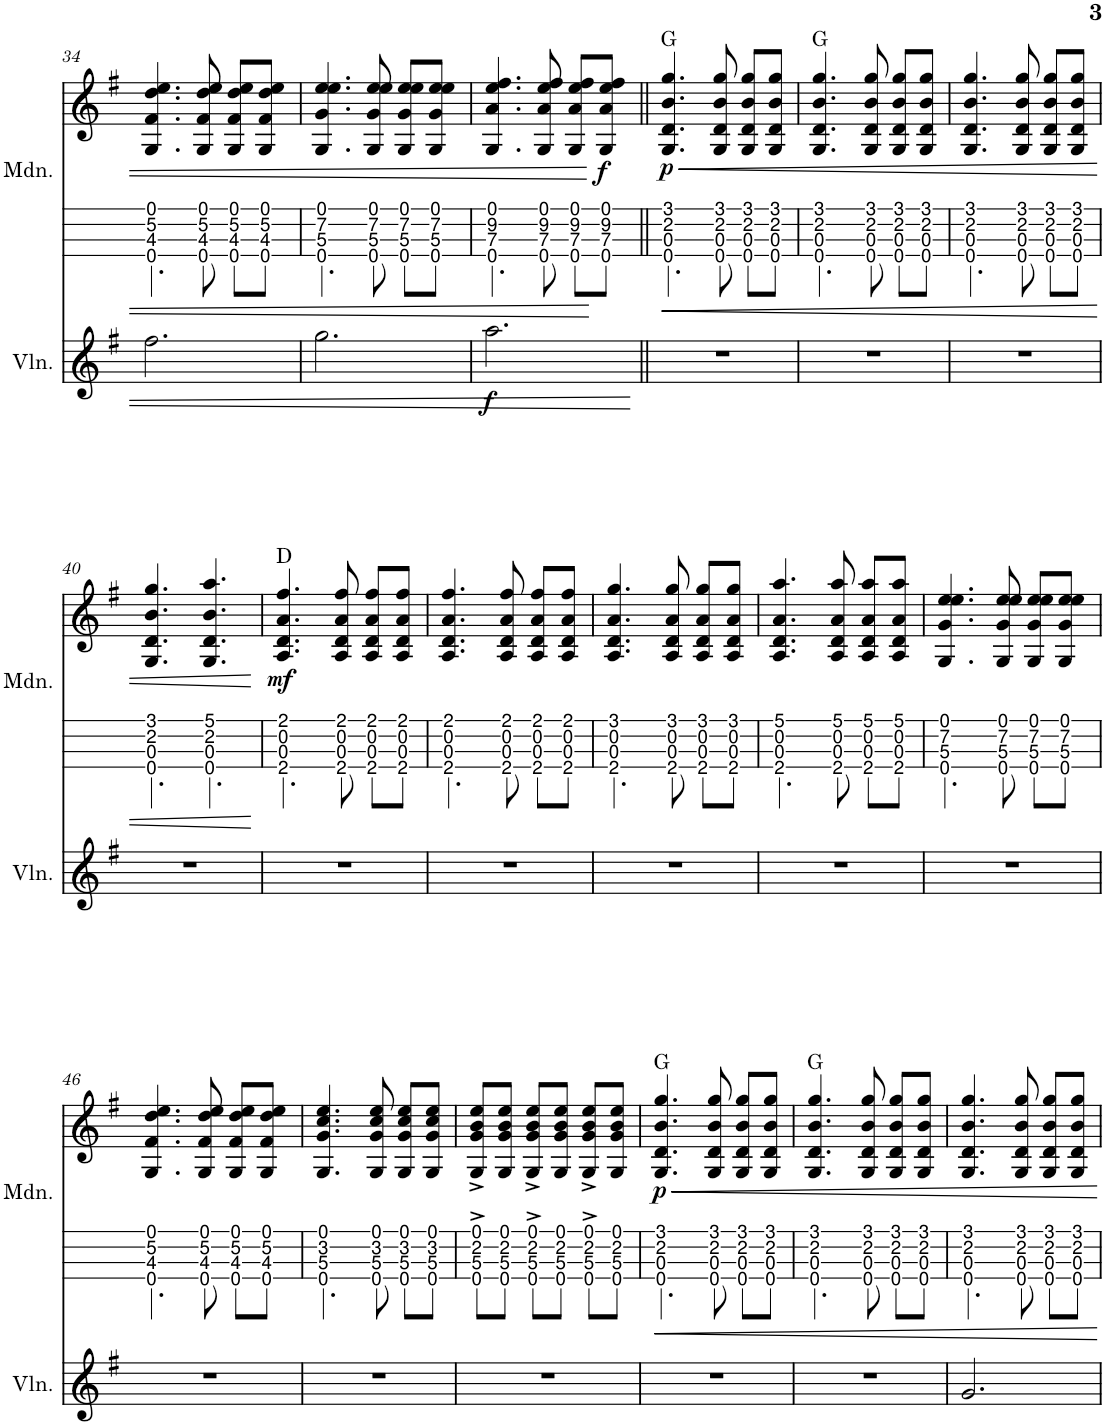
**kern	**dynam	**kern	**kern	**dynam	**harte
*part2	*part2	*part1	*part1	*part1	*part1
*staff3	*staff3	*staff2	*staff1	*staff1/2	*
*I"Violin	*	*I"Mandolin	*	*	*
*I'Vln.	*	*I'Mdn.	*	*	*
!!LO:PB:g=z
*clefG2	*	*	*clefG2	*	*
*k[f#]	*	*k[f#]	*k[f#]	*	*
*M3/4	*	*M3/4	*M3/4	*	*
=34	=34	=34	=34	=34	=34
2.ff#\	.	4.G\ 4.f#\ 4.dd\ 4.ee\	4.G/ 4.f#/ 4.dd/ 4.ee/	.	.
.	.	8G\ 8f#\ 8dd\ 8ee\	8G/ 8f#/ 8dd/ 8ee/	.	.
.	.	8G\ 8f#\ 8dd\ 8ee\L	8G/ 8f#/ 8dd/ 8ee/L	.	.
.	.	8G\ 8f#\ 8dd\ 8ee\J	8G/ 8f#/ 8dd/ 8ee/J	.	.
=35	=35	=35	=35	=35	=35
2.gg\	.	4.G\ 4.g\ 4.ee\ 4.ee\	4.G/ 4.g/ 4.ee/ 4.ee/	.	.
.	.	8G\ 8g\ 8ee\ 8ee\	8G/ 8g/ 8ee/ 8ee/	.	.
.	.	8G\ 8g\ 8ee\ 8ee\L	8G/ 8g/ 8ee/ 8ee/L	.	.
.	.	8G\ 8g\ 8ee\ 8ee\J	8G/ 8g/ 8ee/ 8ee/J	.	.
=36	=36	=36	=36	=36	=36
!	!LO:DY:b	!	!	!	!
2.aa\	f	4.G\ 4.a\ 4.ff#\ 4.ee\	4.G/ 4.a/ 4.ee/ 4.ff#/	.	.
.	.	8G\ 8a\ 8ff#\ 8ee\	8G/ 8a/ 8ee/ 8ff#/	.	.
.	.	8G\ 8a\ 8ff#\ 8ee\L	8G/ 8a/ 8ee/ 8ff#/L	.	.
!	!	!	!	!LO:DY:b	!
.	.	8G\ 8a\ 8ff#\ 8ee\J	8G/ 8a/ 8ee/ 8ff#/J	f	.
=37||	=37||	=37||	=37||	=37||	=37||
!	!	!	!	!LO:HP:b	!
!	!	!	!	!LO:DY:n=1:b	!
2.r	.	4.G\ 4.d\ 4.b\ 4.gg\	4.G/ 4.d/ 4.b/ 4.gg/	< p	G:maj
.	.	8G\ 8d\ 8b\ 8gg\	8G/ 8d/ 8b/ 8gg/	.	.
.	.	8G\ 8d\ 8b\ 8gg\L	8G/ 8d/ 8b/ 8gg/L	.	.
.	.	8G\ 8d\ 8b\ 8gg\J	8G/ 8d/ 8b/ 8gg/J	.	.
=38	=38	=38	=38	=38	=38
2.r	.	4.G\ 4.d\ 4.b\ 4.gg\	4.G/ 4.d/ 4.b/ 4.gg/	.	G:maj
.	.	8G\ 8d\ 8b\ 8gg\	8G/ 8d/ 8b/ 8gg/	.	.
.	.	8G\ 8d\ 8b\ 8gg\L	8G/ 8d/ 8b/ 8gg/L	.	.
.	.	8G\ 8d\ 8b\ 8gg\J	8G/ 8d/ 8b/ 8gg/J	.	.
=39	=39	=39	=39	=39	=39
2.r	.	4.G\ 4.d\ 4.b\ 4.gg\	4.G/ 4.d/ 4.b/ 4.gg/	.	.
.	.	8G\ 8d\ 8b\ 8gg\	8G/ 8d/ 8b/ 8gg/	.	.
.	.	8G\ 8d\ 8b\ 8gg\L	8G/ 8d/ 8b/ 8gg/L	.	.
.	.	8G\ 8d\ 8b\ 8gg\J	8G/ 8d/ 8b/ 8gg/J	.	.
!!LO:LB:g=z
=40	=40	=40	=40	=40	=40
2.r	.	4.G\ 4.d\ 4.b\ 4.gg\	4.G/ 4.d/ 4.b/ 4.gg/	.	.
.	.	4.G\ 4.d\ 4.b\ 4.aa\	4.G/ 4.d/ 4.b/ 4.aa/	.	.
.	.	.	.	[	.
=41	=41	=41	=41	=41	=41
!	!	!	!	!LO:DY:b	!
2.r	.	4.A\ 4.d\ 4.a\ 4.ff#\	4.A/ 4.d/ 4.a/ 4.ff#/	mf	D:maj
.	.	8A\ 8d\ 8a\ 8ff#\	8A/ 8d/ 8a/ 8ff#/	.	.
.	.	8A\ 8d\ 8a\ 8ff#\L	8A/ 8d/ 8a/ 8ff#/L	.	.
.	.	8A\ 8d\ 8a\ 8ff#\J	8A/ 8d/ 8a/ 8ff#/J	.	.
=42	=42	=42	=42	=42	=42
2.r	.	4.A\ 4.d\ 4.a\ 4.ff#\	4.A/ 4.d/ 4.a/ 4.ff#/	.	.
.	.	8A\ 8d\ 8a\ 8ff#\	8A/ 8d/ 8a/ 8ff#/	.	.
.	.	8A\ 8d\ 8a\ 8ff#\L	8A/ 8d/ 8a/ 8ff#/L	.	.
.	.	8A\ 8d\ 8a\ 8ff#\J	8A/ 8d/ 8a/ 8ff#/J	.	.
=43	=43	=43	=43	=43	=43
2.r	.	4.A\ 4.d\ 4.a\ 4.gg\	4.A/ 4.d/ 4.a/ 4.gg/	.	.
.	.	8A\ 8d\ 8a\ 8gg\	8A/ 8d/ 8a/ 8gg/	.	.
.	.	8A\ 8d\ 8a\ 8gg\L	8A/ 8d/ 8a/ 8gg/L	.	.
.	.	8A\ 8d\ 8a\ 8gg\J	8A/ 8d/ 8a/ 8gg/J	.	.
=44	=44	=44	=44	=44	=44
2.r	.	4.A\ 4.d\ 4.a\ 4.aa\	4.A/ 4.d/ 4.a/ 4.aa/	.	.
.	.	8A\ 8d\ 8a\ 8aa\	8A/ 8d/ 8a/ 8aa/	.	.
.	.	8A\ 8d\ 8a\ 8aa\L	8A/ 8d/ 8a/ 8aa/L	.	.
.	.	8A\ 8d\ 8a\ 8aa\J	8A/ 8d/ 8a/ 8aa/J	.	.
=45	=45	=45	=45	=45	=45
2.r	.	4.G\ 4.g\ 4.ee\ 4.ee\	4.G/ 4.g/ 4.ee/ 4.ee/	.	.
.	.	8G\ 8g\ 8ee\ 8ee\	8G/ 8g/ 8ee/ 8ee/	.	.
.	.	8G\ 8g\ 8ee\ 8ee\L	8G/ 8g/ 8ee/ 8ee/L	.	.
.	.	8G\ 8g\ 8ee\ 8ee\J	8G/ 8g/ 8ee/ 8ee/J	.	.
!!LO:LB:g=z
=46	=46	=46	=46	=46	=46
2.r	.	4.G\ 4.f#\ 4.dd\ 4.ee\	4.G/ 4.f#/ 4.dd/ 4.ee/	.	.
.	.	8G\ 8f#\ 8dd\ 8ee\	8G/ 8f#/ 8dd/ 8ee/	.	.
.	.	8G\ 8f#\ 8dd\ 8ee\L	8G/ 8f#/ 8dd/ 8ee/L	.	.
.	.	8G\ 8f#\ 8dd\ 8ee\J	8G/ 8f#/ 8dd/ 8ee/J	.	.
=47	=47	=47	=47	=47	=47
2.r	.	4.G\ 4.g\ 4.cc\ 4.ee\	4.G/ 4.g/ 4.cc/ 4.ee/	.	.
.	.	8G\ 8g\ 8cc\ 8ee\	8G/ 8g/ 8cc/ 8ee/	.	.
.	.	8G\ 8g\ 8cc\ 8ee\L	8G/ 8g/ 8cc/ 8ee/L	.	.
.	.	8G\ 8g\ 8cc\ 8ee\J	8G/ 8g/ 8cc/ 8ee/J	.	.
=48	=48	=48	=48	=48	=48
2.r	.	8G\^ 8g\^ 8b\^ 8ee\^L	8G/^ 8g/^ 8b/^ 8ee/^L	.	.
.	.	8G\ 8g\ 8b\ 8ee\J	8G/ 8g/ 8b/ 8ee/J	.	.
.	.	8G\^ 8g\^ 8b\^ 8ee\^L	8G/^ 8g/^ 8b/^ 8ee/^L	.	.
.	.	8G\ 8g\ 8b\ 8ee\J	8G/ 8g/ 8b/ 8ee/J	.	.
.	.	8G\^ 8g\^ 8b\^ 8ee\^L	8G/^ 8g/^ 8b/^ 8ee/^L	.	.
.	.	8G\ 8g\ 8b\ 8ee\J	8G/ 8g/ 8b/ 8ee/J	.	.
=49	=49	=49	=49	=49	=49
!	!	!	!	!LO:DY:b	!
2.r	.	4.G\ 4.d\ 4.b\ 4.gg\	4.G/ 4.d/ 4.b/ 4.gg/	p	G:maj
.	.	8G\ 8d\ 8b\ 8gg\	8G/ 8d/ 8b/ 8gg/	.	.
.	.	8G\ 8d\ 8b\ 8gg\L	8G/ 8d/ 8b/ 8gg/L	.	.
.	.	8G\ 8d\ 8b\ 8gg\J	8G/ 8d/ 8b/ 8gg/J	.	.
=50	=50	=50	=50	=50	=50
2.r	.	4.G\ 4.d\ 4.b\ 4.gg\	4.G/ 4.d/ 4.b/ 4.gg/	.	G:maj
.	.	8G\ 8d\ 8b\ 8gg\	8G/ 8d/ 8b/ 8gg/	.	.
.	.	8G\ 8d\ 8b\ 8gg\L	8G/ 8d/ 8b/ 8gg/L	.	.
.	.	8G\ 8d\ 8b\ 8gg\J	8G/ 8d/ 8b/ 8gg/J	.	.
=51	=51	=51	=51	=51	=51
2.g/	.	4.G\ 4.d\ 4.b\ 4.gg\	4.G/ 4.d/ 4.b/ 4.gg/	.	.
.	.	8G\ 8d\ 8b\ 8gg\	8G/ 8d/ 8b/ 8gg/	.	.
.	.	8G\ 8d\ 8b\ 8gg\L	8G/ 8d/ 8b/ 8gg/L	.	.
.	.	8G\ 8d\ 8b\ 8gg\J	8G/ 8d/ 8b/ 8gg/J	.	.
=	=	=	=	=	=
*-	*-	*-	*-	*-	*-
